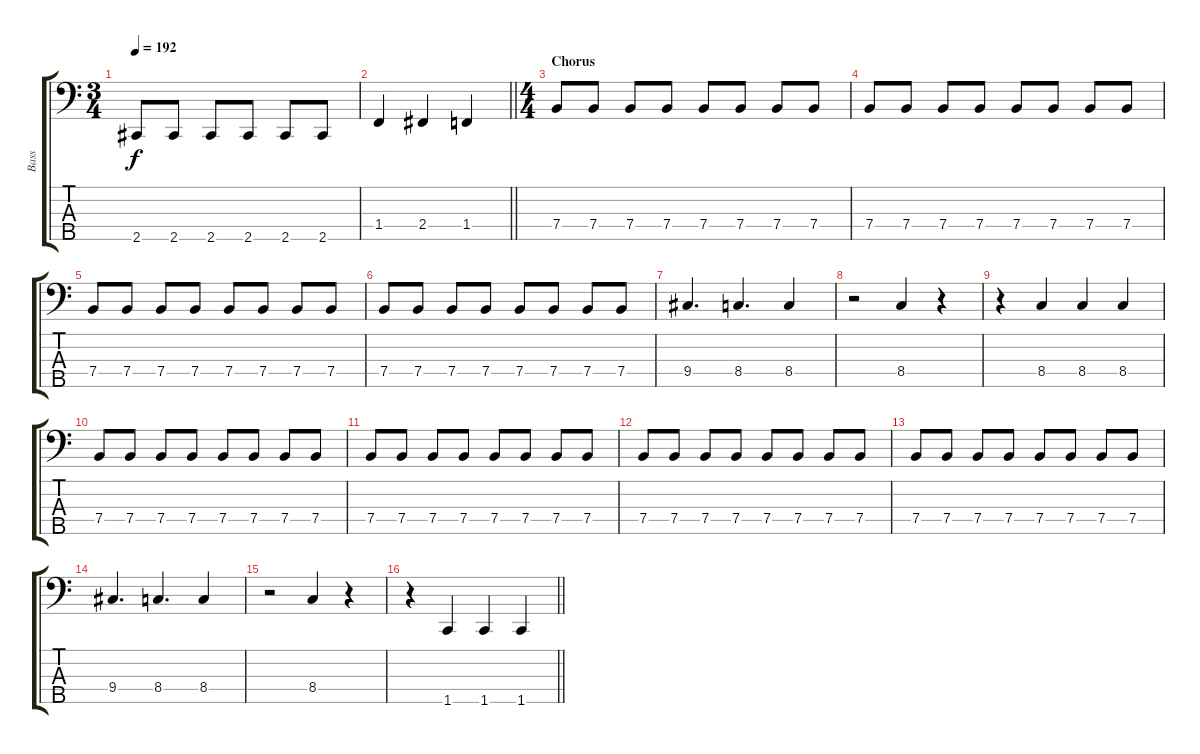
\track ("Bass" "Bass") {instrument electricbassfinger}
\staff {score tabs}
\tuning (G2 D2 A1 E1 B0) {hide}
\ts (3 4)
\tempo 192
\clef f4
\ks c
2.5.8{dy f} 2.5.8 2.5.8 2.5.8 2.5.8 2.5.8 |
\barLineRight lightlight
1.4.4 2.4.4 1.4.4 |
\ts (4 4)
\section ("" "Chorus")
7.4.8 7.4.8 7.4.8 7.4.8 7.4.8 7.4.8 7.4.8 7.4.8 |
7.4.8 7.4.8 7.4.8 7.4.8 7.4.8 7.4.8 7.4.8 7.4.8 |
7.4.8 7.4.8 7.4.8 7.4.8 7.4.8 7.4.8 7.4.8 7.4.8 |
7.4.8 7.4.8 7.4.8 7.4.8 7.4.8 7.4.8 7.4.8 7.4.8 |
9.4.4{d} 8.4.4{d} 8.4.4 |
r.2 8.4.4 r.4 |
r.4 8.4.4 8.4.4 8.4.4 |
7.4.8 7.4.8 7.4.8 7.4.8 7.4.8 7.4.8 7.4.8 7.4.8 |
7.4.8 7.4.8 7.4.8 7.4.8 7.4.8 7.4.8 7.4.8 7.4.8 |
7.4.8 7.4.8 7.4.8 7.4.8 7.4.8 7.4.8 7.4.8 7.4.8 |
7.4.8 7.4.8 7.4.8 7.4.8 7.4.8 7.4.8 7.4.8 7.4.8 |
9.4.4{d} 8.4.4{d} 8.4.4 |
r.2 8.4.4 r.4 |
\barLineRight lightlight
r.4 1.5.4 1.5.4 1.5.4
